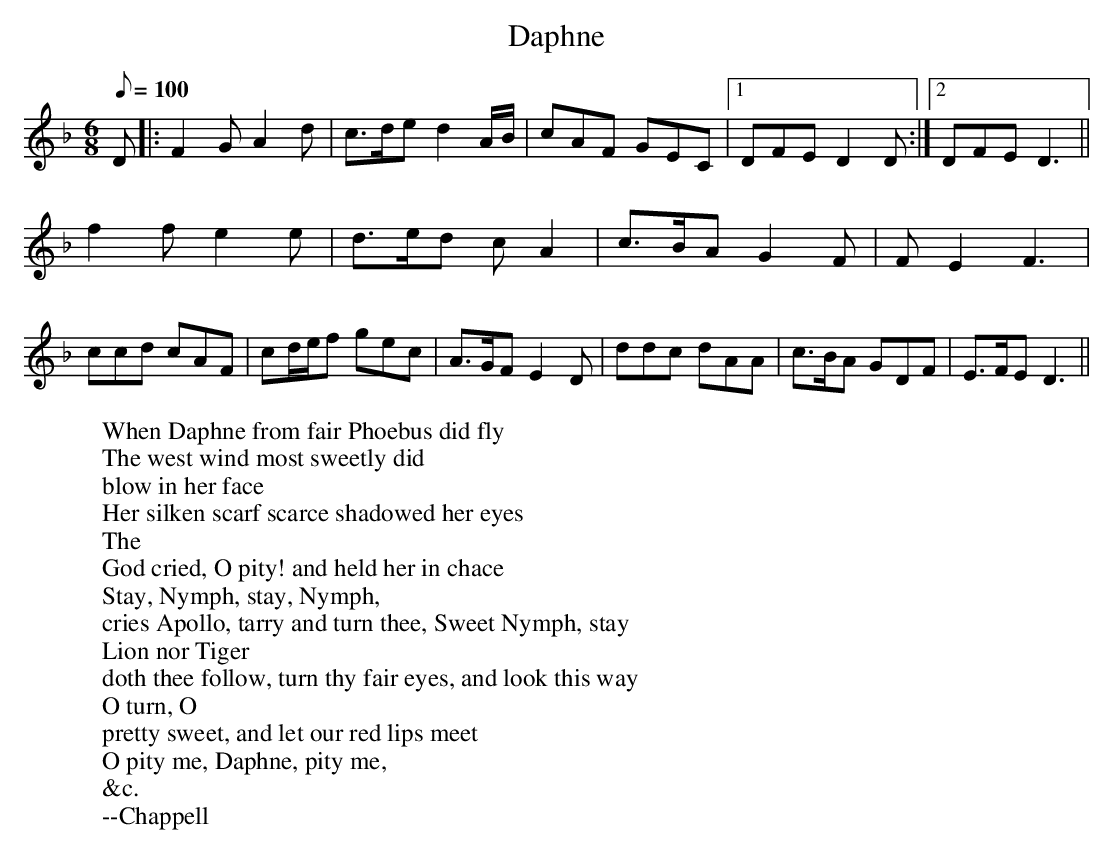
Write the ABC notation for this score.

X:1
T:Daphne
L:1/8
M:6/8
Q:100
W:When Daphne from fair Phoebus did fly
W:The west wind most sweetly did
W:blow in her face
W:Her silken scarf scarce shadowed her eyes
W:The
W:God cried, O pity! and held her in chace
W:Stay, Nymph, stay, Nymph,
W:cries Apollo, tarry and turn thee, Sweet Nymph, stay
W:Lion nor Tiger
W:doth thee follow, turn thy fair eyes, and look this way
W:O turn, O
W:pretty sweet, and let our red lips meet
W:O pity me, Daphne, pity me,
W:&c.
W:--Chappell
K:DAeol
D|:F2G A2d|c>de d2 A/2B/2|cAF GEC|1 DFE D2D:|2 DFE D3||
f2f e2e|d>ed cA2|c>BA G2F|FE2 F3|
ccd cAF|cd/2e/2f gec|A>GF E2D|ddc dAA|c>BA GDF|E>FE D3||
